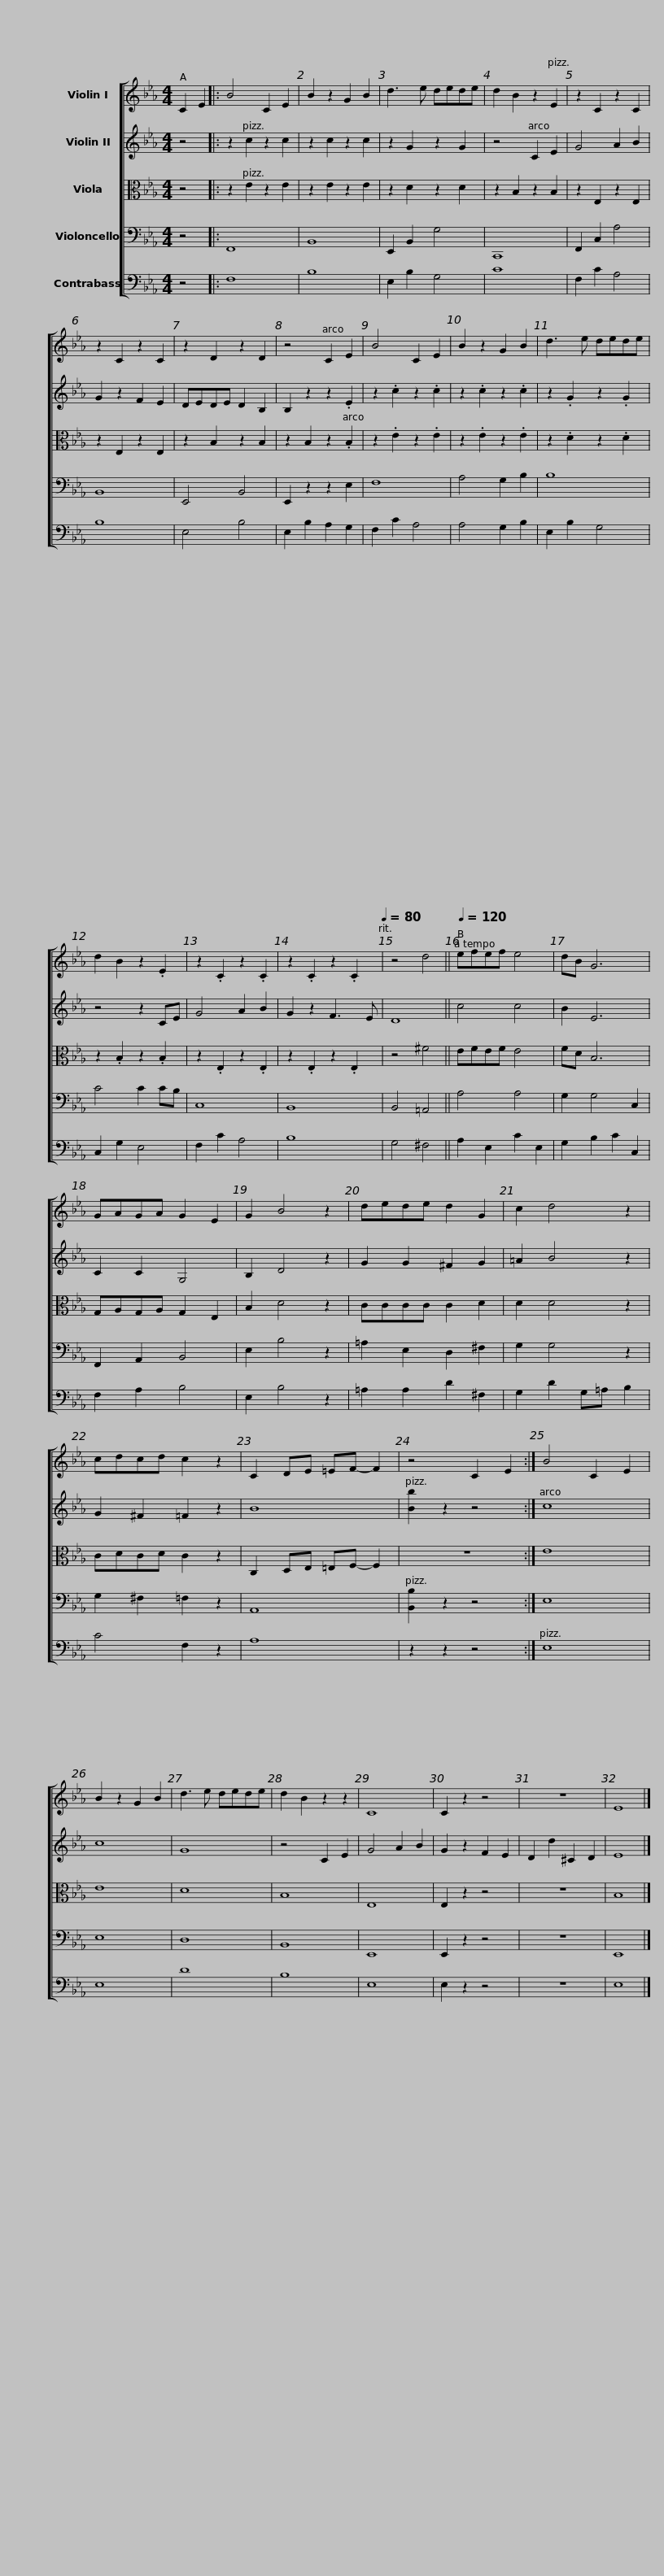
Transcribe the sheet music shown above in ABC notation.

X:1
%%score [ 1 2 3 4 5 ]
L:1/8
M:4/4
I:linebreak $
K:Eb
V:1 treble
V:2 treble
V:3 alto
V:4 bass
V:5 bass transpose=-12
V:1
 C2 E2 |: B4 C2 E2 | B2 z2 G2 B2 | d3 e dede | d2 B2 z2 E2 | %5
 z2 C2 z2 C2 | z2 C2 z2 C2 |$ z2 D2 z2 D2 | z4 C2 E2 | B4 C2 E2 | %10
 B2 z2 G2 B2 | d3 e dede | d2 B2 z2 .E2 | z2 .C2 z2 .C2 |$ z2 .C2 z2 .C2[Q:1/4=80] | %15
 z4 d4 ||[Q:1/4=120] efef e4 | dB G6 | GAGA G2 E2 | G2 B4 z2 | %20
 dede d2 G2 |$ c2 d4 z2 | cdcd c2 z2 | C2 DE =EF- F2 | z4 C2 E2 :| %25
 B4 C2 E2 | B2 z2 G2 B2 | d3 e dede |$ d2 B2 z2 z2 | C8 | %30
 C2 z2 z4 | z8 | E8 |] %33
V:2
 z4 |: z2 c2 z2 c2 | z2 c2 z2 c2 | z2 G2 z2 G2 | z4 C2 E2 | %5
 G4 A2 B2 | G2 z2 F2 E2 |$ DEDE D2 B,2 | B,2 z2 z2 .E2 | z2 .c2 z2 .c2 | %10
 z2 .c2 z2 .c2 | z2 .G2 z2 .G2 | z4 z2 CE | G4 A2 B2 |$ G2 z2 F3 E | %15
 D8 || c4 c4 | B2 E6 | C2 C2 G,4 | B,2 D4 z2 | %20
 G2 G2 ^F2 G2 |$ =A2 B4 z2 | G2 ^F2 =F2 z2 | B8 | [Bb]2 z2 z4 :| %25
 c8 | c8 | G8 |$ z4 C2 E2 | G4 A2 B2 | %30
 G2 z2 F2 E2 | D2 d2 ^C2 D2 | E8 |] %33
V:3
 z4 |: z2 E2 z2 E2 | z2 E2 z2 E2 | z2 D2 z2 D2 | z2 B,2 z2 B,2 | %5
 z2 E,2 z2 E,2 | z2 E,2 z2 E,2 |$ z2 B,2 z2 B,2 | z2 B,2 z2 .B,2 | z2 .E2 z2 .E2 | %10
 z2 .E2 z2 .E2 | z2 .D2 z2 .D2 | z2 .B,2 z2 .B,2 | z2 .E,2 z2 .E,2 |$ z2 .E,2 z2 .E,2 | %15
 z4 ^F4 || EFEF E4 | FD B,6 | G,A,G,A, G,2 E,2 | B,2 D4 z2 | %20
 CCCC C2 D2 |$ D2 D4 z2 | CDCD C2 z2 | C,2 D,E, =E,F,- F,2 | z8 :| %25
 E8 | E8 | D8 |$ B,8 | E,8 | %30
 E,2 z2 z4 | z8 | B,8 |] %33
V:4
 z4 |: F,,8 | B,,8 | E,,2 B,,2 G,4 | C,,8 | %5
 F,,2 C,2 A,4 | B,,8 |$ E,,4 B,,4 | E,,2 z2 z2 E,2 | F,8 | %10
 A,4 G,2 B,2 | B,8 | C4 C2 CB, | C,8 |$ B,,8 | %15
 B,,4 =A,,4 || A,4 A,4 | G,2 G,4 C,2 | F,,2 A,,2 B,,4 | E,2 B,4 z2 | %20
 =A,2 E,2 D,2 ^F,2 |$ G,2 G,4 z2 | G,2 ^F,2 =F,2 z2 | A,,8 | [B,,B,]2 z2 z4 :| %25
 E,8 | E,8 | D,8 |$ B,,8 | E,,8 | %30
 E,,2 z2 z4 | z8 | E,,8 |] %33
V:5
 z4 |: F,8 | B,8 | E,2 B,2 G,4 | C8 | %5
 F,2 C2 A,4 | B,8 |$ E,4 B,4 | E,2 B,2 A,2 G,2 | F,2 C2 A,4 | %10
 A,4 G,2 B,2 | E,2 B,2 G,4 | C,2 G,2 E,4 | F,2 C2 A,4 |$ B,8 | %15
 G,4 ^F,4 || A,2 E,2 C2 E,2 | G,2 B,2 C2 C,2 | F,2 A,2 B,4 | E,2 B,4 z2 | %20
 =A,2 A,2 D2 ^F,2 |$ G,2 D2 G,=A, B,2 | C4 F,2 z2 | A,8 | z2 z2 z4 :| %25
 E,8 | E,8 | D8 |$ B,8 | E,8 | %30
 E,2 z2 z4 | z8 | E,8 |] %33
